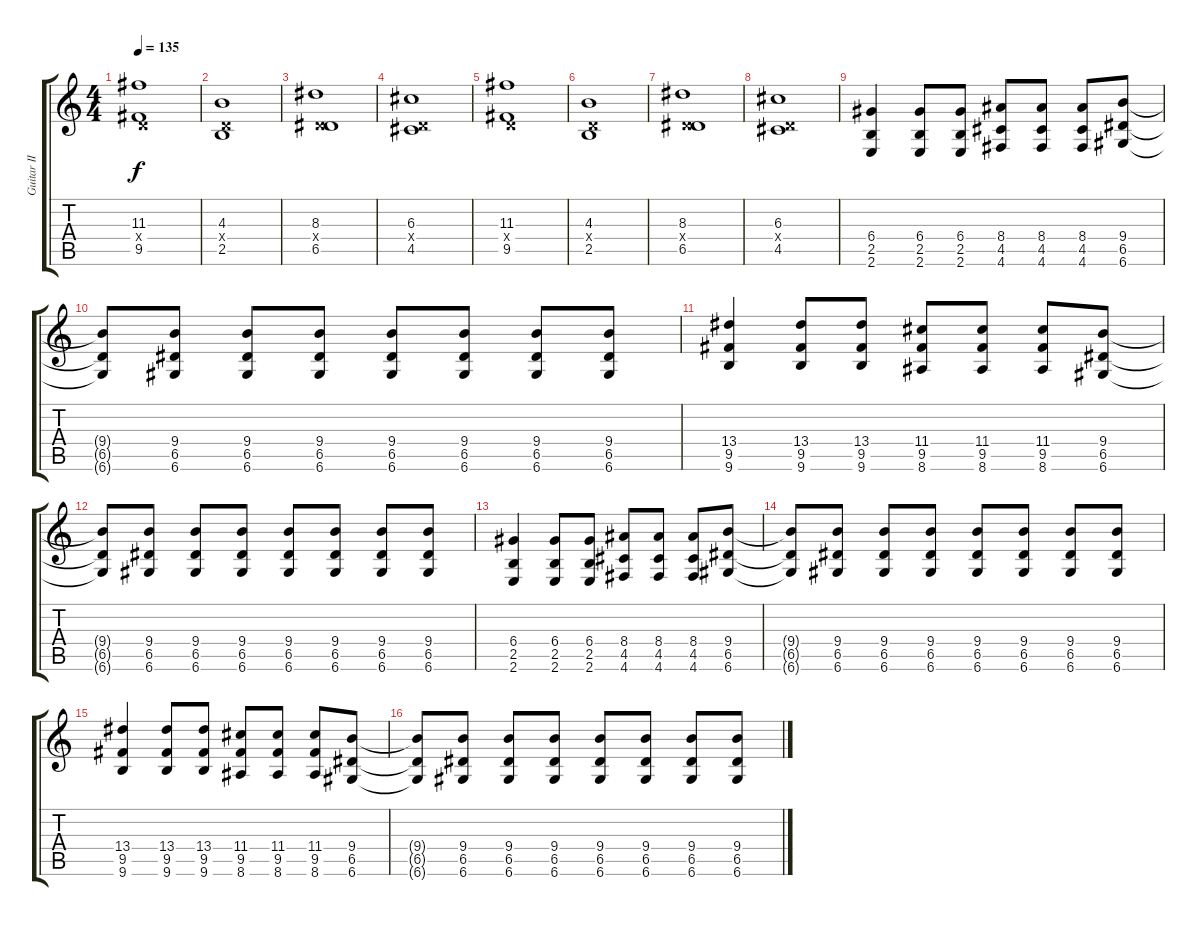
\track ("Guitar II" "Guitar II") {instrument distortionguitar}
\staff {score tabs}
\tuning (E4 B3 G3 D3 A2 D2) {hide}
\ts (4 4)
\tempo 135
\clef g2
\ks c
(11.3 0.4{x} 9.5).1{dy f} |
(4.3 0.4{x} 2.5).1 |
(8.3 0.4{x} 6.5).1 |
(6.3 0.4{x} 4.5).1 |
(11.3 0.4{x} 9.5).1 |
(4.3 0.4{x} 2.5).1 |
(8.3 0.4{x} 6.5).1 |
(6.3 0.4{x} 4.5).1 |
(6.4 2.5 2.6).4 (6.4 2.5 2.6).8 (6.4 2.5 2.6).8 (8.4 4.5 4.6).8 (8.4 4.5 4.6).8 (8.4 4.5 4.6).8 (9.4 6.5 6.6).8 |
(9.4{t} 6.5{t} 6.6{t}).8 (9.4 6.5 6.6).8 (9.4 6.5 6.6).8 (9.4 6.5 6.6).8 (9.4 6.5 6.6).8 (9.4 6.5 6.6).8 (9.4 6.5 6.6).8 (9.4 6.5 6.6).8 |
(13.4 9.5 9.6).4 (13.4 9.5 9.6).8 (13.4 9.5 9.6).8 (11.4 9.5 8.6).8 (11.4 9.5 8.6).8 (11.4 9.5 8.6).8 (9.4 6.5 6.6).8 |
(9.4{t} 6.5{t} 6.6{t}).8 (9.4 6.5 6.6).8 (9.4 6.5 6.6).8 (9.4 6.5 6.6).8 (9.4 6.5 6.6).8 (9.4 6.5 6.6).8 (9.4 6.5 6.6).8 (9.4 6.5 6.6).8 |
(6.4 2.5 2.6).4 (6.4 2.5 2.6).8 (6.4 2.5 2.6).8 (8.4 4.5 4.6).8 (8.4 4.5 4.6).8 (8.4 4.5 4.6).8 (9.4 6.5 6.6).8 |
(9.4{t} 6.5{t} 6.6{t}).8 (9.4 6.5 6.6).8 (9.4 6.5 6.6).8 (9.4 6.5 6.6).8 (9.4 6.5 6.6).8 (9.4 6.5 6.6).8 (9.4 6.5 6.6).8 (9.4 6.5 6.6).8 |
(13.4 9.5 9.6).4 (13.4 9.5 9.6).8 (13.4 9.5 9.6).8 (11.4 9.5 8.6).8 (11.4 9.5 8.6).8 (11.4 9.5 8.6).8 (9.4 6.5 6.6).8 |
(9.4{t} 6.5{t} 6.6{t}).8 (9.4 6.5 6.6).8 (9.4 6.5 6.6).8 (9.4 6.5 6.6).8 (9.4 6.5 6.6).8 (9.4 6.5 6.6).8 (9.4 6.5 6.6).8 (9.4 6.5 6.6).8
